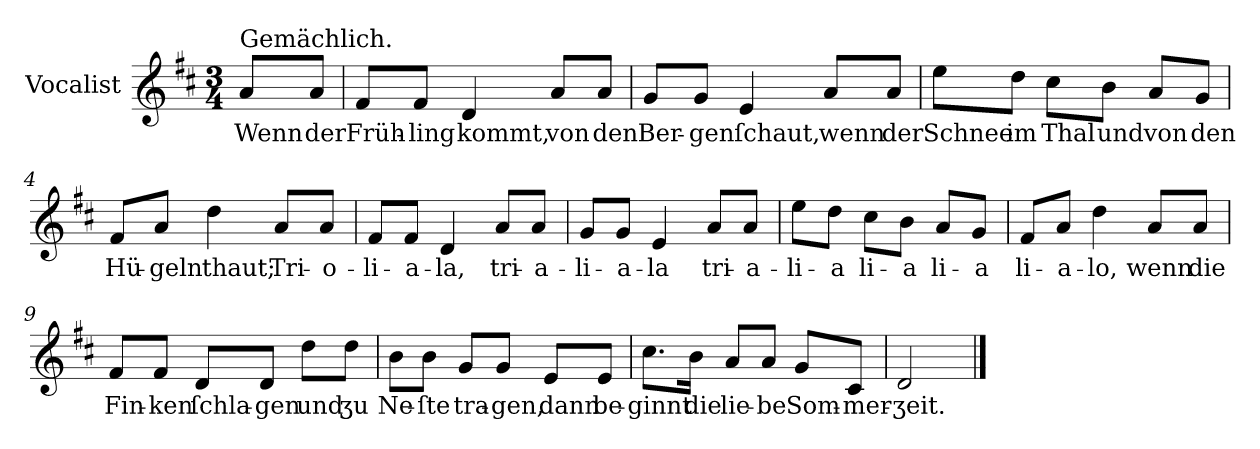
**kern	**text
*part1	*part1
*staff1	*staff1
*I"Vocalist	*
*clefG2	*
*k[f#c#]	*
*D:	*
*M3/4	*
=	=
!LO:TX:a:t=Gemächlich.	!
8a/L	Wenn
8a/J	der
=1	=1
8f#/L	Früh-
8f#/J	-ling
4d	kommt,
8a/L	von
8a/J	den
=2	=2
8g/L	Ber-
8g/J	-gen
4e	ſchaut,
8a/L	wenn
8a/J	der
=3	=3
8ee\L	Schnee
8dd\J	im
8cc#\L	Thal
8b\J	und
8a/L	von
8g/J	den
=4	=4
8f#/L	Hü-
8a/J	-geln
4dd	thaut;
8a/L	Tri-
8a/J	-o-
=5	=5
8f#/L	-li-
8f#/J	-a-
4d	-la,
8a/L	tri-
8a/J	-a-
=6	=6
8g/L	-li-
8g/J	-a-
4e	-la
8a/L	tri-
8a/J	-a-
=7	=7
8ee\L	-li-
8dd\J	-a
8cc#\L	li-
8b\J	-a
8a/L	li-
8g/J	-a
=8	=8
8f#/L	li-
8a/J	-a-
4dd	-lo,
8a/L	wenn
8a/J	die
=9	=9
8f#/L	Fin-
8f#/J	-ken
8d/L	ſchla-
8d/J	-gen
8dd\L	und
8dd\J	ʒu
=10	=10
8b\L	Ne-
8b\J	-ſte
8g/L	tra-
8g/J	-gen,
8e/L	dann
8e/J	be-
=11	=11
8.cc#\L	-ginnt
16b\Jk	die
8a/L	lie-
8a/J	-be
8g/L	Som-
8c#/J	-mer-
=12	=12
2d	-ʒeit.
==	==
*-	*-
